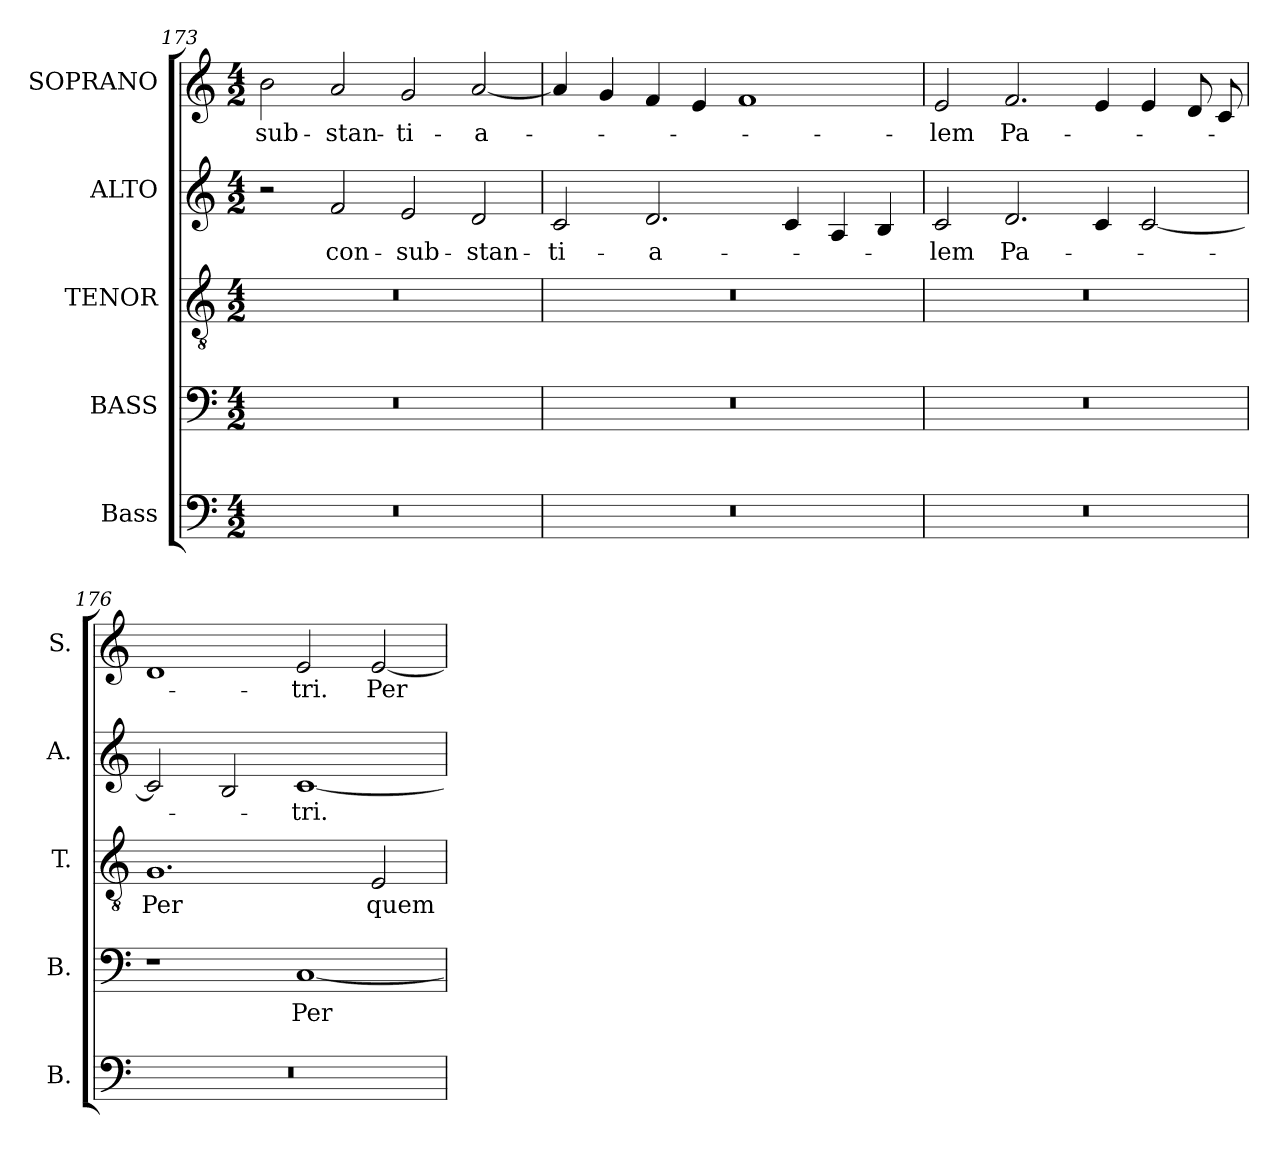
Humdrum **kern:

**kern	**kern	**text	**kern	**text	**kern	**text	**kern	**text
*part5	*part4	*part4	*part3	*part3	*part2	*part2	*part1	*part1
*staff5	*staff4	*staff4	*staff3	*staff3	*staff2	*staff2	*staff1	*staff1
*I"Bass	*I"BASS	*	*I"TENOR	*	*I"ALTO	*	*I"SOPRANO	*
*I'B.	*I'B.	*	*I'T.	*	*I'A.	*	*I'S.	*
*clefF4	*clefF4	*	*clefGv2	*	*clefG2	*	*clefG2	*
*	*	*	*ITrd7c12	*	*	*	*	*
*k[]	*k[]	*	*k[]	*	*k[]	*	*k[]	*
*C:	*C:	*	*C:	*	*C:	*	*C:	*
*M4/2	*M4/2	*	*M4/2	*	*M4/2	*	*M4/2	*
=173	=173	=173	=173	=173	=173	=173	=173	=173
!LO:N:vis=1	!LO:N:vis=1	!	!LO:N:vis=1	!	!	!	!	!
!	!	!	!	!	!	!	!	!LO:LY:b:color=#000000
0r	0r	.	0r	.	2r	.	2bi\	-sub-
!	!	!	!	!	!	!LO:LY:b:color=#000000	!	!
!	!	!	!	!	!	!	!	!LO:LY:b:color=#000000
.	.	.	.	.	2fi/	con-	2ai/	-stan-
!	!	!	!	!	!	!LO:LY:b:color=#000000	!	!
!	!	!	!	!	!	!	!	!LO:LY:b:color=#000000
.	.	.	.	.	2ei/	-sub-	2gi/	-ti-
!	!	!	!	!	!	!LO:LY:b:color=#000000	!	!
!	!	!	!	!	!	!	!	!LO:LY:b:color=#000000
.	.	.	.	.	2di/	-stan-	[2ai/	-a-
=174	=174	=174	=174	=174	=174	=174	=174	=174
!LO:N:vis=1	!LO:N:vis=1	!	!LO:N:vis=1	!	!	!	!	!
!	!	!	!	!	!	!LO:LY:b:color=#000000	!	!
0r	0r	.	0r	.	2ci/	-ti-	4ai/]	.
.	.	.	.	.	.	.	4gi/	.
!	!	!	!	!	!	!LO:LY:b:color=#000000	!	!
.	.	.	.	.	2.di/	-a-	4fi/	.
.	.	.	.	.	.	.	4ei/	.
.	.	.	.	.	.	.	1fi	.
.	.	.	.	.	4ci/	.	.	.
.	.	.	.	.	4Ai/	.	.	.
.	.	.	.	.	4Bi/	.	.	.
=175	=175	=175	=175	=175	=175	=175	=175	=175
!LO:N:vis=1	!LO:N:vis=1	!	!LO:N:vis=1	!	!	!	!	!
!	!	!	!	!	!	!LO:LY:b:color=#000000	!	!
!	!	!	!	!	!	!	!	!LO:LY:b:color=#000000
0r	0r	.	0r	.	2ci/	-lem	2ei/	-lem
!	!	!	!	!	!	!LO:LY:b:color=#000000	!	!
!	!	!	!	!	!	!	!	!LO:LY:b:color=#000000
.	.	.	.	.	2.di/	Pa-	2.fi/	Pa-
.	.	.	.	.	4ci/	.	4ei/	.
.	.	.	.	.	[2ci/	.	4ei/	.
.	.	.	.	.	.	.	8di/	.
.	.	.	.	.	.	.	8ci/	.
=176	=176	=176	=176	=176	=176	=176	=176	=176
!LO:N:vis=1	!	!	!	!	!	!	!	!
!	!	!	!	!LO:LY:b:color=#000000	!	!	!	!
0r	1r	.	1.GGi	Per	2ci/]	.	1di	.
.	.	.	.	.	2Bi/	.	.	.
!	!	!LO:LY:b:color=#000000	!	!	!	!	!	!
!	!	!	!	!	!	!LO:LY:b:color=#000000	!	!
!	!	!	!	!	!	!	!	!LO:LY:b:color=#000000
.	[1Ci	Per	.	.	[1ci	-tri.	2ei/	-tri.
!	!	!	!	!LO:LY:b:color=#000000	!	!	!	!
!	!	!	!	!	!	!	!	!LO:LY:b:color=#000000
.	.	.	2EEi/	quem	.	.	[2ei/	Per
=	=	=	=	=	=	=	=	=
*-	*-	*-	*-	*-	*-	*-	*-	*-
